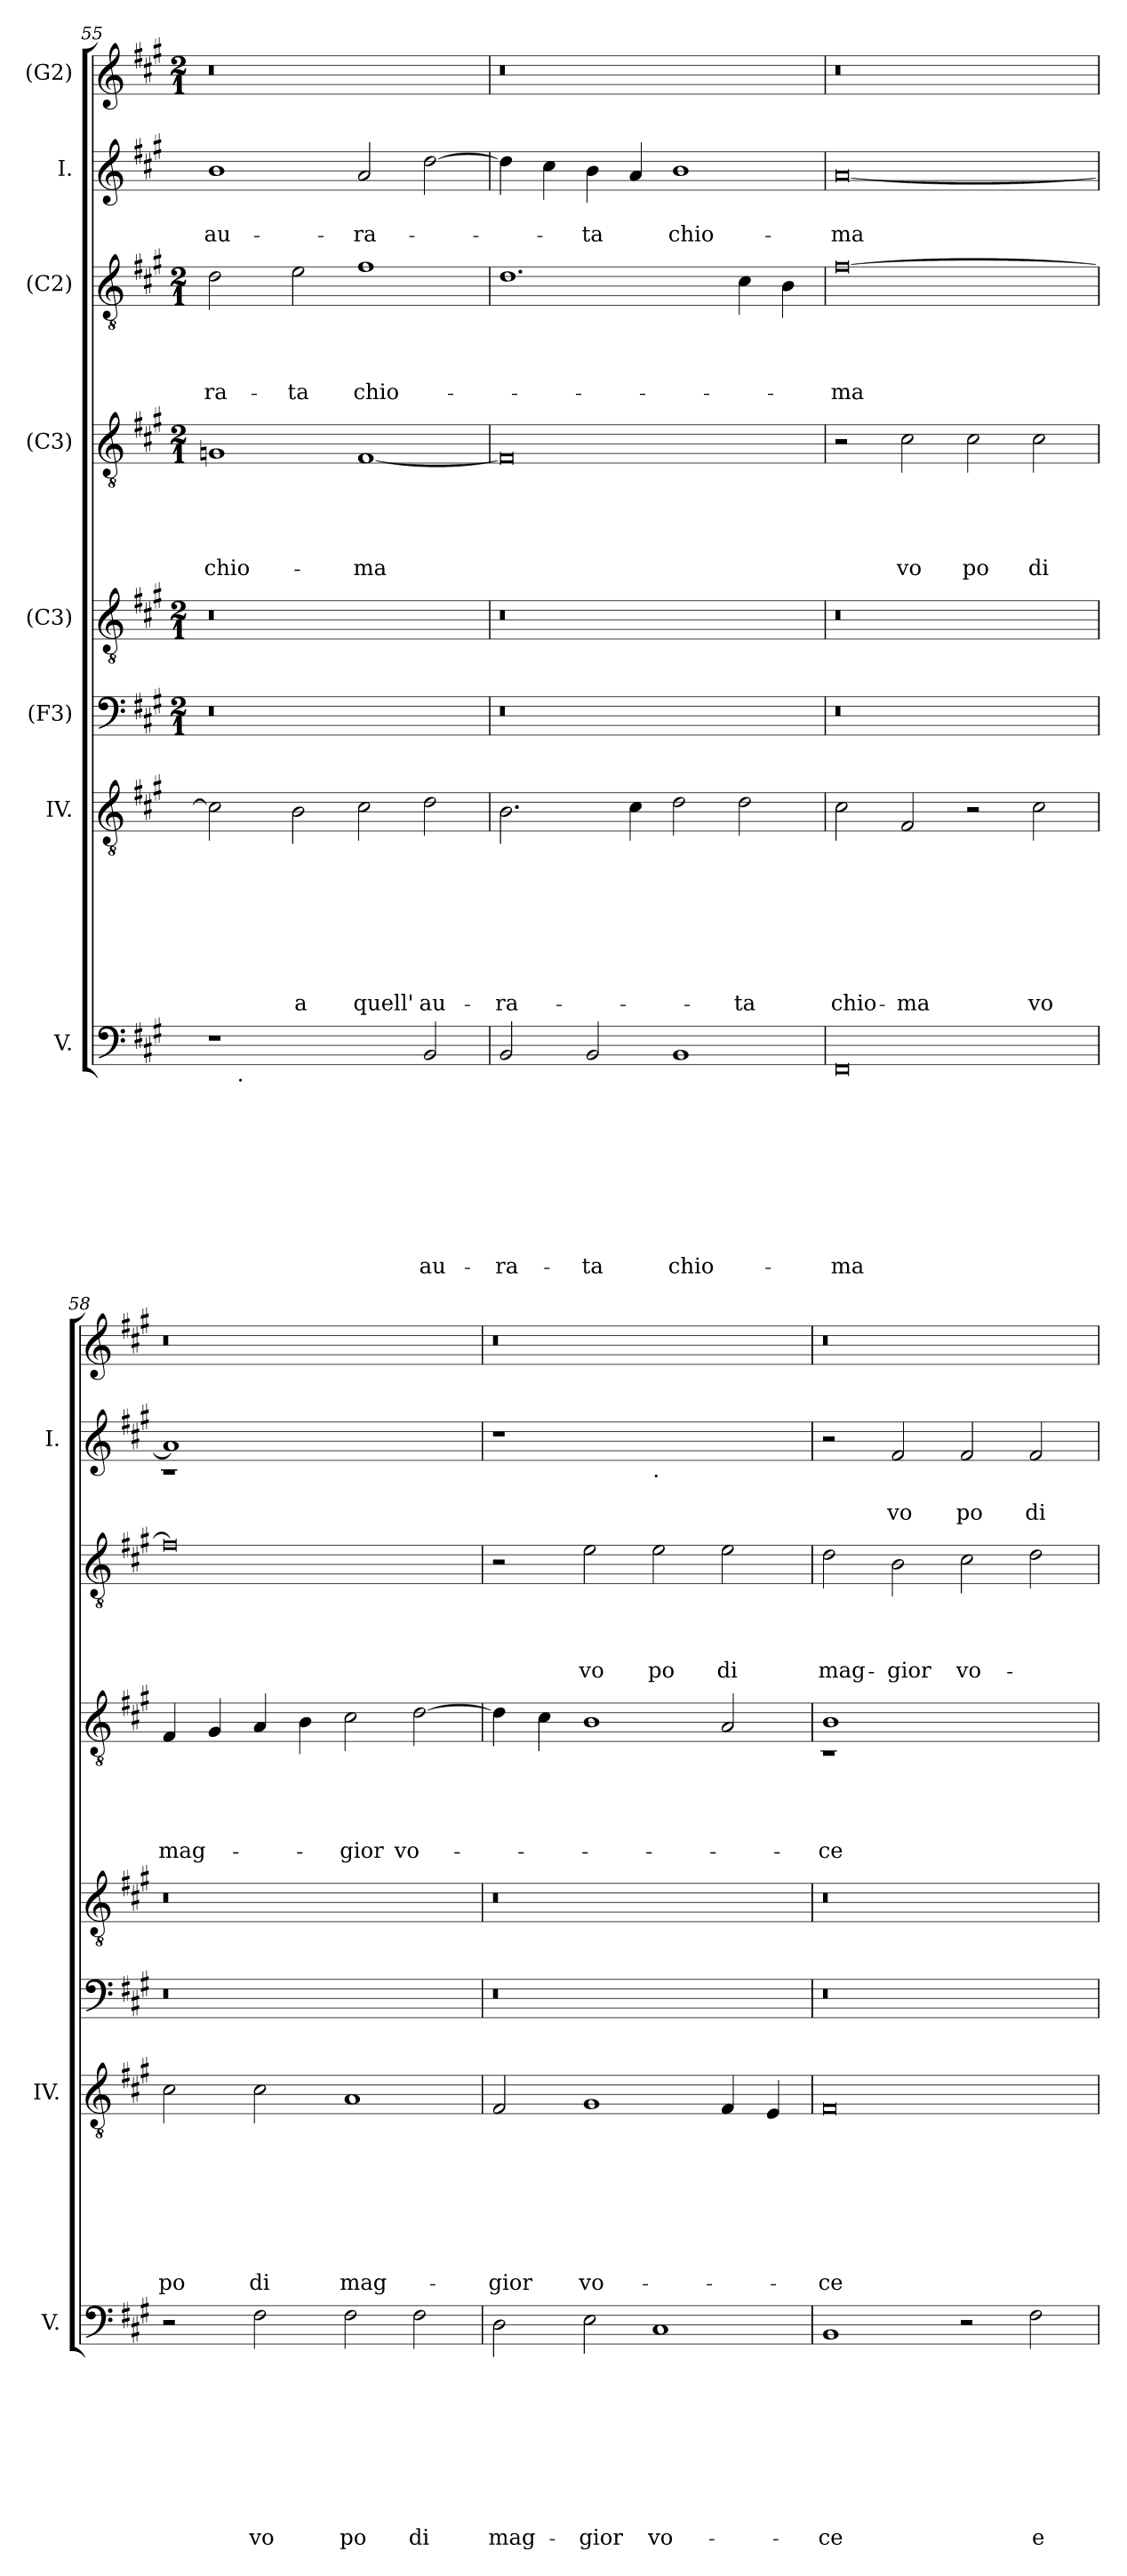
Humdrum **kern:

**kern	**text	**text	**text	**text	**text	**text	**text	**text	**text	**kern	**text	**text	**text	**text	**text	**text	**text	**text	**kern	**kern	**kern	**text	**text	**text	**text	**text	**kern	**text	**text	**text	**text	**kern	**text	**text	**kern
*part8	*part8	*part8	*part8	*part8	*part8	*part8	*part8	*part8	*part8	*part7	*part7	*part7	*part7	*part7	*part7	*part7	*part7	*part7	*part6	*part5	*part4	*part4	*part4	*part4	*part4	*part4	*part3	*part3	*part3	*part3	*part3	*part2	*part2	*part2	*part1
*staff8	*staff8	*staff8	*staff8	*staff8	*staff8	*staff8	*staff8	*staff8	*staff8	*staff7	*staff7	*staff7	*staff7	*staff7	*staff7	*staff7	*staff7	*staff7	*staff6	*staff5	*staff4	*staff4	*staff4	*staff4	*staff4	*staff4	*staff3	*staff3	*staff3	*staff3	*staff3	*staff2	*staff2	*staff2	*staff1
*I"V.	*	*	*	*	*	*	*	*	*	*I"IV.	*	*	*	*	*	*	*	*	*I"(F3)	*I"(C3)	*I"(C3)	*	*	*	*	*	*I"(C2)	*	*	*	*	*I"I.	*	*	*I"(G2)
*I'V.	*	*	*	*	*	*	*	*	*	*I'IV.	*	*	*	*	*	*	*	*	*	*	*	*	*	*	*	*	*	*	*	*	*	*I'I.	*	*	*
*clefF4	*	*	*	*	*	*	*	*	*	*clefGv2	*	*	*	*	*	*	*	*	*clefF4	*clefGv2	*clefGv2	*	*	*	*	*	*clefGv2	*	*	*	*	*clefG2	*	*	*clefG2
*k[f#c#g#]	*	*	*	*	*	*	*	*	*	*k[f#c#g#]	*	*	*	*	*	*	*	*	*k[f#c#g#]	*k[f#c#g#]	*k[f#c#g#]	*	*	*	*	*	*k[f#c#g#]	*	*	*	*	*k[f#c#g#]	*	*	*k[f#c#g#]
*A:	*	*	*	*	*	*	*	*	*	*A:	*	*	*	*	*	*	*	*	*A:	*A:	*A:	*	*	*	*	*	*A:	*	*	*	*	*A:	*	*	*A:
*	*	*	*	*	*	*	*	*	*	*	*	*	*	*	*	*	*	*	*M2/1	*M2/1	*M2/1	*	*	*	*	*	*M2/1	*	*	*	*	*	*	*	*M2/1
=55	=55	=55	=55	=55	=55	=55	=55	=55	=55	=55	=55	=55	=55	=55	=55	=55	=55	=55	=55	=55	=55	=55	=55	=55	=55	=55	=55	=55	=55	=55	=55	=55	=55	=55	=55
!	!	!	!	!	!	!	!	!	!	!	!	!	!	!	!	!	!	!	!	!	!	!	!	!	!	!LO:LY:b	!	!	!	!	!LO:LY:b	!	!	!LO:LY:b	!
*^	*	*	*	*	*	*	*	*	*	*	*	*	*	*	*	*	*	*	*	*	*	*	*	*	*	*	*	*	*	*	*	*	*	*	*
1r	8ryy	.	.	.	.	.	.	.	.	.	2c#\]	.	.	.	.	.	.	.	.	0r	0r	1Gn	.	.	.	.	chio-	2d\	.	.	.	-ra-	1b	.	au-	0r
!	!LO:TX:b:t=.	!	!	!	!	!	!	!	!	!	!	!	!	!	!	!	!	!	!	!	!	!	!	!	!	!	!	!	!	!	!	!	!	!	!	!
.	1...ryy	.	.	.	.	.	.	.	.	.	.	.	.	.	.	.	.	.	.	.	.	.	.	.	.	.	.	.	.	.	.	.	.	.	.	.
!	!	!	!	!	!	!	!	!	!	!	!	!	!	!	!	!	!	!	!LO:LY:b	!	!	!	!	!	!	!	!	!	!	!	!	!LO:LY:b	!	!	!	!
.	.	.	.	.	.	.	.	.	.	.	2B\	.	.	.	.	.	.	.	a	.	.	.	.	.	.	.	.	2e\	.	.	.	-ta	.	.	.	.
!	!	!	!	!	!	!	!	!	!	!	!	!	!	!	!	!	!	!	!LO:LY:b	!	!	!	!	!	!	!	!LO:LY:b	!	!	!	!	!LO:LY:b	!	!	!LO:LY:b	!
2ryy	.	.	.	.	.	.	.	.	.	.	2c#\	.	.	.	.	.	.	.	quell'	.	.	[<1F#	.	.	.	.	-ma	1f#	.	.	.	chio-	2a/	.	-ra-	.
!	!	!	!	!	!	!	!	!	!	!LO:LY:b	!	!	!	!	!	!	!	!	!LO:LY:b	!	!	!	!	!	!	!	!	!	!	!	!	!	!	!	!	!
2BB/	.	.	.	.	.	.	.	.	.	au-	2d\	.	.	.	.	.	.	.	au-	.	.	.	.	.	.	.	.	.	.	.	.	.	[>2dd\	.	.	.
=56	=56	=56	=56	=56	=56	=56	=56	=56	=56	=56	=56	=56	=56	=56	=56	=56	=56	=56	=56	=56	=56	=56	=56	=56	=56	=56	=56	=56	=56	=56	=56	=56	=56	=56	=56	=56
!	!	!	!	!	!	!	!	!	!	!LO:LY:b	!	!	!	!	!	!	!	!	!LO:LY:b	!	!	!	!	!	!	!	!	!	!	!	!	!	!	!	!	!
*v	*v	*	*	*	*	*	*	*	*	*	*	*	*	*	*	*	*	*	*	*	*	*	*	*	*	*	*	*	*	*	*	*	*	*	*	*
2BB/	.	.	.	.	.	.	.	.	-ra-	2.B\	.	.	.	.	.	.	.	-ra-	0r	0r	0F#]	.	.	.	.	.	1.d	.	.	.	.	4dd\]	.	.	0r
.	.	.	.	.	.	.	.	.	.	.	.	.	.	.	.	.	.	.	.	.	.	.	.	.	.	.	.	.	.	.	.	4cc#\	.	.	.
!	!	!	!	!	!	!	!	!	!LO:LY:b	!	!	!	!	!	!	!	!	!	!	!	!	!	!	!	!	!	!	!	!	!	!	!	!	!LO:LY:b	!
2BB/	.	.	.	.	.	.	.	.	-ta	.	.	.	.	.	.	.	.	.	.	.	.	.	.	.	.	.	.	.	.	.	.	4b\	.	-ta	.
.	.	.	.	.	.	.	.	.	.	4c#\	.	.	.	.	.	.	.	.	.	.	.	.	.	.	.	.	.	.	.	.	.	4a/	.	.	.
!	!	!	!	!	!	!	!	!	!LO:LY:b	!	!	!	!	!	!	!	!	!	!	!	!	!	!	!	!	!	!	!	!	!	!	!	!	!LO:LY:b	!
1BB	.	.	.	.	.	.	.	.	chio-	2d\	.	.	.	.	.	.	.	.	.	.	.	.	.	.	.	.	.	.	.	.	.	1b	.	chio-	.
!	!	!	!	!	!	!	!	!	!	!	!	!	!	!	!	!	!	!LO:LY:b	!	!	!	!	!	!	!	!	!	!	!	!	!	!	!	!	!
.	.	.	.	.	.	.	.	.	.	2d\	.	.	.	.	.	.	.	-ta	.	.	.	.	.	.	.	.	4c#\	.	.	.	.	.	.	.	.
.	.	.	.	.	.	.	.	.	.	.	.	.	.	.	.	.	.	.	.	.	.	.	.	.	.	.	4B\	.	.	.	.	.	.	.	.
!!LO:LB:g=z
=57	=57	=57	=57	=57	=57	=57	=57	=57	=57	=57	=57	=57	=57	=57	=57	=57	=57	=57	=57	=57	=57	=57	=57	=57	=57	=57	=57	=57	=57	=57	=57	=57	=57	=57	=57
!	!	!	!	!	!	!	!	!	!LO:LY:b:rj	!	!	!	!	!	!	!	!	!LO:LY:b	!	!	!	!	!	!	!	!	!	!	!	!	!LO:LY:b	!	!	!LO:LY:b	!
0FF#	.	.	.	.	.	.	.	.	-ma	2c#\	.	.	.	.	.	.	.	chio-	0r	0r	2r	.	.	.	.	.	[>0f#	.	.	.	-ma	[<0a	.	-ma	0r
!	!	!	!	!	!	!	!	!	!	!	!	!	!	!	!	!	!	!LO:LY:b	!	!	!	!	!	!	!	!LO:LY:b	!	!	!	!	!	!	!	!	!
.	.	.	.	.	.	.	.	.	.	2F#/	.	.	.	.	.	.	.	-ma	.	.	2c#\	.	.	.	.	vo	.	.	.	.	.	.	.	.	.
!	!	!	!	!	!	!	!	!	!	!	!	!	!	!	!	!	!	!	!	!	!	!	!	!	!	!LO:LY:b	!	!	!	!	!	!	!	!	!
.	.	.	.	.	.	.	.	.	.	2r	.	.	.	.	.	.	.	.	.	.	2c#\	.	.	.	.	po	.	.	.	.	.	.	.	.	.
!	!	!	!	!	!	!	!	!	!	!	!	!	!	!	!	!	!	!LO:LY:b	!	!	!	!	!	!	!	!LO:LY:b	!	!	!	!	!	!	!	!	!
.	.	.	.	.	.	.	.	.	.	2c#\	.	.	.	.	.	.	.	vo	.	.	2c#\	.	.	.	.	di	.	.	.	.	.	.	.	.	.
=58	=58	=58	=58	=58	=58	=58	=58	=58	=58	=58	=58	=58	=58	=58	=58	=58	=58	=58	=58	=58	=58	=58	=58	=58	=58	=58	=58	=58	=58	=58	=58	=58	=58	=58	=58
*	*	*	*	*	*	*	*	*	*	*	*	*	*	*	*	*	*	*	*	*	*	*	*	*	*	*	*	*	*	*	*	*^	*	*	*
!	!	!	!	!	!	!	!	!	!	!	!	!	!	!	!	!	!	!LO:LY:b	!	!	!	!	!	!	!	!LO:LY:b	!	!	!	!	!	!	!LO:N:vis=1	!	!	!
2r	.	.	.	.	.	.	.	.	.	2c#\	.	.	.	.	.	.	.	po	0r	0r	4F#/	.	.	.	.	mag-	0f#]	.	.	.	.	1a]	0rc	.	.	0r
.	.	.	.	.	.	.	.	.	.	.	.	.	.	.	.	.	.	.	.	.	4G#/	.	.	.	.	.	.	.	.	.	.	.	.	.	.	.
!	!	!	!	!	!	!	!	!	!LO:LY:b	!	!	!	!	!	!	!	!	!LO:LY:b	!	!	!	!	!	!	!	!	!	!	!	!	!	!	!	!	!	!
2F#\	.	.	.	.	.	.	.	.	vo	2c#\	.	.	.	.	.	.	.	di	.	.	4A/	.	.	.	.	.	.	.	.	.	.	.	.	.	.	.
.	.	.	.	.	.	.	.	.	.	.	.	.	.	.	.	.	.	.	.	.	4B\	.	.	.	.	.	.	.	.	.	.	.	.	.	.	.
!	!	!	!	!	!	!	!	!	!LO:LY:b	!	!	!	!	!	!	!	!	!LO:LY:b	!	!	!	!	!	!	!	!LO:LY:b	!	!	!	!	!	!	!	!	!	!
2F#\	.	.	.	.	.	.	.	.	po	1A	.	.	.	.	.	.	.	mag-	.	.	2c#\	.	.	.	.	-gior	.	.	.	.	.	1ryy	.	.	.	.
!	!	!	!	!	!	!	!	!	!LO:LY:b	!	!	!	!	!	!	!	!	!	!	!	!	!	!	!	!	!LO:LY:b	!	!	!	!	!	!	!	!	!	!
2F#\	.	.	.	.	.	.	.	.	di	.	.	.	.	.	.	.	.	.	.	.	[>2d\	.	.	.	.	vo-	.	.	.	.	.	.	.	.	.	.
*	*	*	*	*	*	*	*	*	*	*	*	*	*	*	*	*	*	*	*	*	*	*	*	*	*	*	*	*	*	*	*	*v	*v	*	*	*
=59	=59	=59	=59	=59	=59	=59	=59	=59	=59	=59	=59	=59	=59	=59	=59	=59	=59	=59	=59	=59	=59	=59	=59	=59	=59	=59	=59	=59	=59	=59	=59	=59	=59	=59	=59
!	!	!	!	!	!	!	!	!	!LO:LY:b	!	!	!	!	!	!	!	!	!LO:LY:b	!	!	!	!	!	!	!	!	!	!	!	!	!	!	!	!	!
2D\	.	.	.	.	.	.	.	.	mag-	2F#/	.	.	.	.	.	.	.	-gior	0r	0r	4d\]	.	.	.	.	.	2r	.	.	.	.	1r	.	.	0r
.	.	.	.	.	.	.	.	.	.	.	.	.	.	.	.	.	.	.	.	.	4c#\	.	.	.	.	.	.	.	.	.	.	.	.	.	.
!	!	!	!	!	!	!	!	!	!LO:LY:b	!	!	!	!	!	!	!	!	!LO:LY:b	!	!	!	!	!	!	!	!	!	!	!	!	!LO:LY:b	!	!	!	!
2E\	.	.	.	.	.	.	.	.	-gior	1G#	.	.	.	.	.	.	.	vo-	.	.	1B	.	.	.	.	.	2e\	.	.	.	vo	.	.	.	.
!	!	!	!	!	!	!	!	!	!	!	!	!	!	!	!	!	!	!	!	!	!	!	!	!	!	!	!	!	!	!	!	!LO:TX:b:t=.	!	!	!
!	!	!	!	!	!	!	!	!	!LO:LY:b	!	!	!	!	!	!	!	!	!	!	!	!	!	!	!	!	!	!	!	!	!	!LO:LY:b	!	!	!	!
1C#	.	.	.	.	.	.	.	.	vo-	.	.	.	.	.	.	.	.	.	.	.	.	.	.	.	.	.	2e\	.	.	.	po	1ryy	.	.	.
!	!	!	!	!	!	!	!	!	!	!	!	!	!	!	!	!	!	!	!	!	!	!	!	!	!	!	!	!	!	!	!LO:LY:b	!	!	!	!
.	.	.	.	.	.	.	.	.	.	4F#/	.	.	.	.	.	.	.	.	.	.	2A/	.	.	.	.	.	2e\	.	.	.	di	.	.	.	.
.	.	.	.	.	.	.	.	.	.	4E/	.	.	.	.	.	.	.	.	.	.	.	.	.	.	.	.	.	.	.	.	.	.	.	.	.
=60	=60	=60	=60	=60	=60	=60	=60	=60	=60	=60	=60	=60	=60	=60	=60	=60	=60	=60	=60	=60	=60	=60	=60	=60	=60	=60	=60	=60	=60	=60	=60	=60	=60	=60	=60
*	*	*	*	*	*	*	*	*	*	*	*	*	*	*	*	*	*	*	*	*	*^	*	*	*	*	*	*	*	*	*	*	*	*	*	*
!	!	!	!	!	!	!	!	!	!LO:LY:b	!	!	!	!	!	!	!	!	!LO:LY:b:rj	!	!	!	!LO:N:vis=1	!	!	!	!	!LO:LY:b	!	!	!	!	!LO:LY:b	!	!	!	!
1BB	.	.	.	.	.	.	.	.	-ce	0F#	.	.	.	.	.	.	.	-ce	0r	0r	1B	0rC	.	.	.	.	-ce	2d\	.	.	.	mag-	2r	.	.	0r
!	!	!	!	!	!	!	!	!	!	!	!	!	!	!	!	!	!	!	!	!	!	!	!	!	!	!	!	!	!	!	!	!LO:LY:b	!	!	!LO:LY:b	!
.	.	.	.	.	.	.	.	.	.	.	.	.	.	.	.	.	.	.	.	.	.	.	.	.	.	.	.	2B\	.	.	.	-gior	2f#/	.	vo	.
!	!	!	!	!	!	!	!	!	!	!	!	!	!	!	!	!	!	!	!	!	!	!	!	!	!	!	!	!	!	!	!	!LO:LY:b	!	!	!LO:LY:b	!
2r	.	.	.	.	.	.	.	.	.	.	.	.	.	.	.	.	.	.	.	.	1ryy	.	.	.	.	.	.	2c#\	.	.	.	vo-	2f#/	.	po	.
!	!	!	!	!	!	!	!	!	!LO:LY:b	!	!	!	!	!	!	!	!	!	!	!	!	!	!	!	!	!	!	!	!	!	!	!	!	!	!LO:LY:b	!
2F#\	.	.	.	.	.	.	.	.	e	.	.	.	.	.	.	.	.	.	.	.	.	.	.	.	.	.	.	[>2d\	.	.	.	.	2f#/	.	di	.
*	*	*	*	*	*	*	*	*	*	*	*	*	*	*	*	*	*	*	*	*	*v	*v	*	*	*	*	*	*	*	*	*	*	*	*	*	*
=	=	=	=	=	=	=	=	=	=	=	=	=	=	=	=	=	=	=	=	=	=	=	=	=	=	=	=	=	=	=	=	=	=	=	=
*-	*-	*-	*-	*-	*-	*-	*-	*-	*-	*-	*-	*-	*-	*-	*-	*-	*-	*-	*-	*-	*-	*-	*-	*-	*-	*-	*-	*-	*-	*-	*-	*-	*-	*-	*-
